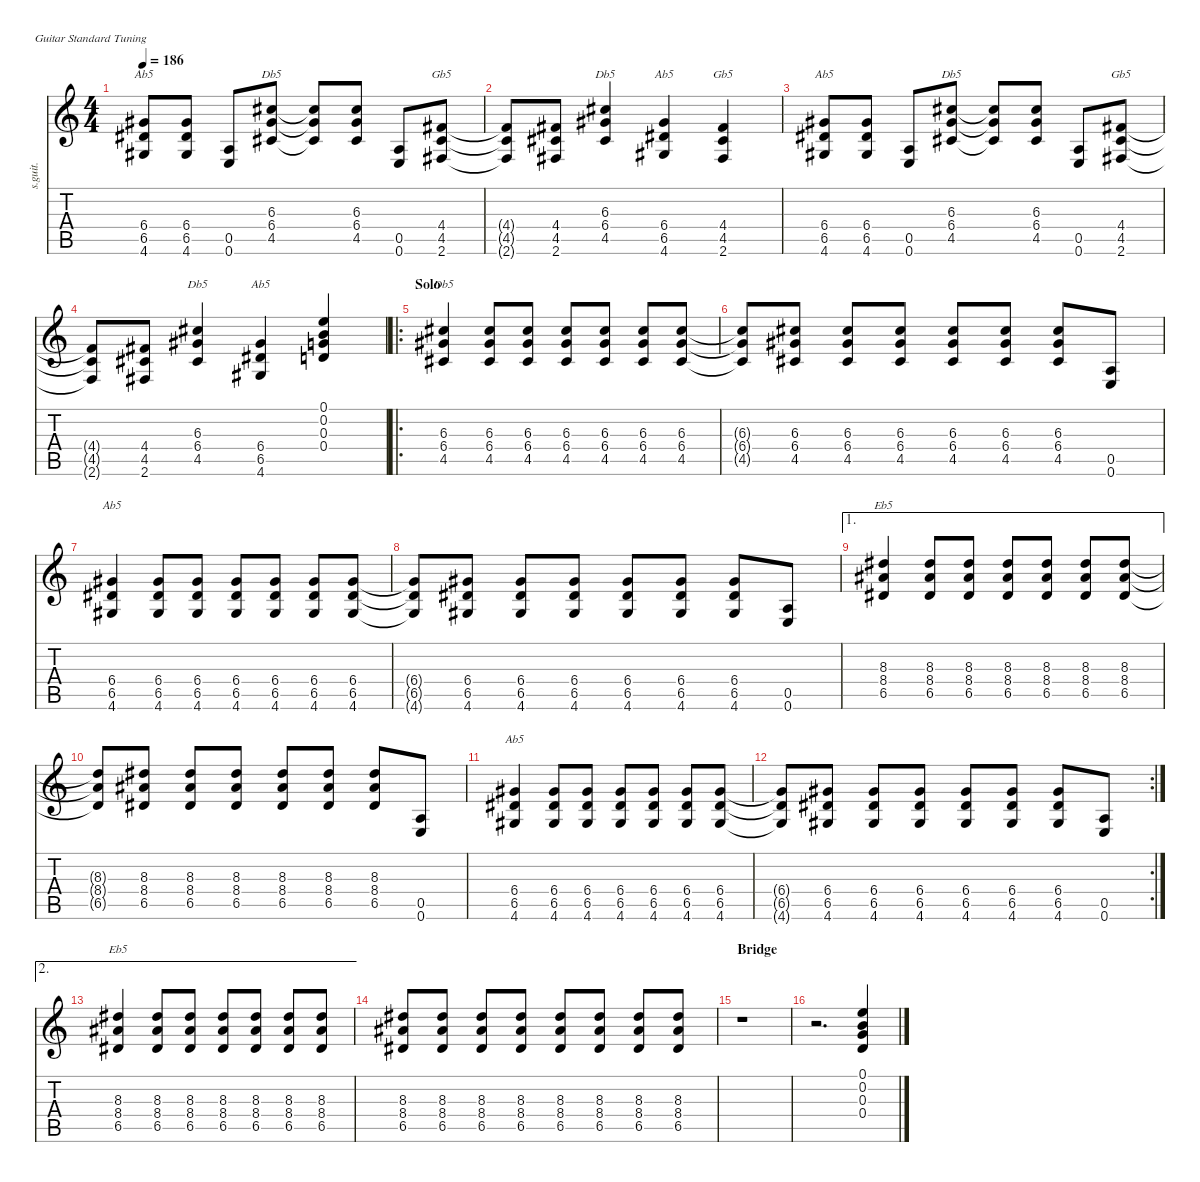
\defaultSystemsLayout 4
\hideDynamics
\bracketExtendMode nobrackets
\track ("Billie Joe Armstrong\n (Rhythm)" "s.guit.") {instrument distortionguitar}
\staff {score tabs}
\tuning (E4 B3 G3 D3 A2 E2)
\chord ("Gb5" 3 1 2 2 0 x) {showdiagram false}
\chord ("Ab5" 3 1 2 2 0 x) {showdiagram false}
\chord ("Db5" 3 1 2 2 0 x) {showdiagram false}
\chord ("Eb5" 3 1 2 2 0 x) {showdiagram false}
\ts (4 4)
\tempo 186
\clef g2
\ks c
(6.4{acc #} 6.5{acc #} 4.6{acc #}).8{ch "Ab5" dy f} (6.4{acc #} 6.5{acc #} 4.6{acc #}).8 (0.5 0.6).8 (6.3{acc #} 6.4{acc #} 4.5{acc #}).8{ch "Db5"} (6.3{t acc #} 6.4{t acc #} 4.5{t acc #}).8 (6.3{acc #} 6.4{acc #} 4.5{acc #}).8 (0.5 0.6).8 (4.4{acc #} 4.5{acc #} 2.6{acc #}).8{ch "Gb5"} |
(4.4{t acc #} 4.5{t acc #} 2.6{t acc #}).8 (4.4{acc #} 4.5{acc #} 2.6{acc #}).8 (6.3{acc #} 6.4{acc #} 4.5{acc #}).4{ch "Db5"} (6.4{acc #} 6.5{acc #} 4.6{acc #}).4{ch "Ab5"} (4.4{acc #} 4.5{acc #} 2.6{acc #}).4{ch "Gb5"} |
(6.4{acc #} 6.5{acc #} 4.6{acc #}).8{ch "Ab5"} (6.4{acc #} 6.5{acc #} 4.6{acc #}).8 (0.5 0.6).8 (6.3{acc #} 6.4{acc #} 4.5{acc #}).8{ch "Db5"} (6.3{t acc #} 6.4{t acc #} 4.5{t acc #}).8 (6.3{acc #} 6.4{acc #} 4.5{acc #}).8 (0.5 0.6).8 (4.4{acc #} 4.5{acc #} 2.6{acc #}).8{ch "Gb5"} |
(4.4{t acc #} 4.5{t acc #} 2.6{t acc #}).8 (4.4{acc #} 4.5{acc #} 2.6{acc #}).8 (6.3{acc #} 6.4{acc #} 4.5{acc #}).4{ch "Db5"} (6.4{acc #} 6.5{acc #} 4.6{acc #}).4{ch "Ab5"} (0.1 0.2 0.3 0.4).4 |
\ro
\section ("" "Solo")
(6.3{acc #} 6.4{acc #} 4.5{acc #}).4{ch "Db5"} (6.3{acc #} 6.4{acc #} 4.5{acc #}).8 (6.3{acc #} 6.4{acc #} 4.5{acc #}).8 (6.3{acc #} 6.4{acc #} 4.5{acc #}).8 (6.3{acc #} 6.4{acc #} 4.5{acc #}).8 (6.3{acc #} 6.4{acc #} 4.5{acc #}).8 (6.3{acc #} 6.4{acc #} 4.5{acc #}).8 |
(6.3{t acc #} 6.4{t acc #} 4.5{t acc #}).8 (6.3{acc #} 6.4{acc #} 4.5{acc #}).8 (6.3{acc #} 6.4{acc #} 4.5{acc #}).8 (6.3{acc #} 6.4{acc #} 4.5{acc #}).8 (6.3{acc #} 6.4{acc #} 4.5{acc #}).8 (6.3{acc #} 6.4{acc #} 4.5{acc #}).8 (6.3{acc #} 6.4{acc #} 4.5{acc #}).8 (0.5 0.6).8 |
(6.4{acc #} 6.5{acc #} 4.6{acc #}).4{ch "Ab5"} (6.4{acc #} 6.5{acc #} 4.6{acc #}).8 (6.4{acc #} 6.5{acc #} 4.6{acc #}).8 (6.4{acc #} 6.5{acc #} 4.6{acc #}).8 (6.4{acc #} 6.5{acc #} 4.6{acc #}).8 (6.4{acc #} 6.5{acc #} 4.6{acc #}).8 (6.4{acc #} 6.5{acc #} 4.6{acc #}).8 |
(6.4{t acc #} 6.5{t acc #} 4.6{t acc #}).8 (6.4{acc #} 6.5{acc #} 4.6{acc #}).8 (6.4{acc #} 6.5{acc #} 4.6{acc #}).8 (6.4{acc #} 6.5{acc #} 4.6{acc #}).8 (6.4{acc #} 6.5{acc #} 4.6{acc #}).8 (6.4{acc #} 6.5{acc #} 4.6{acc #}).8 (6.4{acc #} 6.5{acc #} 4.6{acc #}).8 (0.5 0.6).8 |
\ae 1
(8.3{acc #} 8.4{acc #} 6.5{acc #}).4{ch "Eb5"} (8.3{acc #} 8.4{acc #} 6.5{acc #}).8 (8.3{acc #} 8.4{acc #} 6.5{acc #}).8 (8.3{acc #} 8.4{acc #} 6.5{acc #}).8 (8.3{acc #} 8.4{acc #} 6.5{acc #}).8 (8.3{acc #} 8.4{acc #} 6.5{acc #}).8 (8.3{acc #} 8.4{acc #} 6.5{acc #}).8 |
(8.3{t acc #} 8.4{t acc #} 6.5{t acc #}).8 (8.3{acc #} 8.4{acc #} 6.5{acc #}).8 (8.3{acc #} 8.4{acc #} 6.5{acc #}).8 (8.3{acc #} 8.4{acc #} 6.5{acc #}).8 (8.3{acc #} 8.4{acc #} 6.5{acc #}).8 (8.3{acc #} 8.4{acc #} 6.5{acc #}).8 (8.3{acc #} 8.4{acc #} 6.5{acc #}).8 (0.5 0.6).8 |
(6.4{acc #} 6.5{acc #} 4.6{acc #}).4{ch "Ab5"} (6.4{acc #} 6.5{acc #} 4.6{acc #}).8 (6.4{acc #} 6.5{acc #} 4.6{acc #}).8 (6.4{acc #} 6.5{acc #} 4.6{acc #}).8 (6.4{acc #} 6.5{acc #} 4.6{acc #}).8 (6.4{acc #} 6.5{acc #} 4.6{acc #}).8 (6.4{acc #} 6.5{acc #} 4.6{acc #}).8 |
\rc 2
(6.4{t acc #} 6.5{t acc #} 4.6{t acc #}).8 (6.4{acc #} 6.5{acc #} 4.6{acc #}).8 (6.4{acc #} 6.5{acc #} 4.6{acc #}).8 (6.4{acc #} 6.5{acc #} 4.6{acc #}).8 (6.4{acc #} 6.5{acc #} 4.6{acc #}).8 (6.4{acc #} 6.5{acc #} 4.6{acc #}).8 (6.4{acc #} 6.5{acc #} 4.6{acc #}).8 (0.5 0.6).8 |
\ae 2
(8.3{acc #} 8.4{acc #} 6.5{acc #}).4{ch "Eb5"} (8.3{acc #} 8.4{acc #} 6.5{acc #}).8 (8.3{acc #} 8.4{acc #} 6.5{acc #}).8 (8.3{acc #} 8.4{acc #} 6.5{acc #}).8 (8.3{acc #} 8.4{acc #} 6.5{acc #}).8 (8.3{acc #} 8.4{acc #} 6.5{acc #}).8 (8.3{acc #} 8.4{acc #} 6.5{acc #}).8 |
(8.3{acc #} 8.4{acc #} 6.5{acc #}).8 (8.3{acc #} 8.4{acc #} 6.5{acc #}).8 (8.3{acc #} 8.4{acc #} 6.5{acc #}).8 (8.3{acc #} 8.4{acc #} 6.5{acc #}).8 (8.3{acc #} 8.4{acc #} 6.5{acc #}).8 (8.3{acc #} 8.4{acc #} 6.5{acc #}).8 (8.3{acc #} 8.4{acc #} 6.5{acc #}).8 (8.3{acc #} 8.4{acc #} 6.5{acc #}).8 |
\section ("" "Bridge")
r.1 |
r.2{d} (0.1 0.2 0.3 0.4).4
